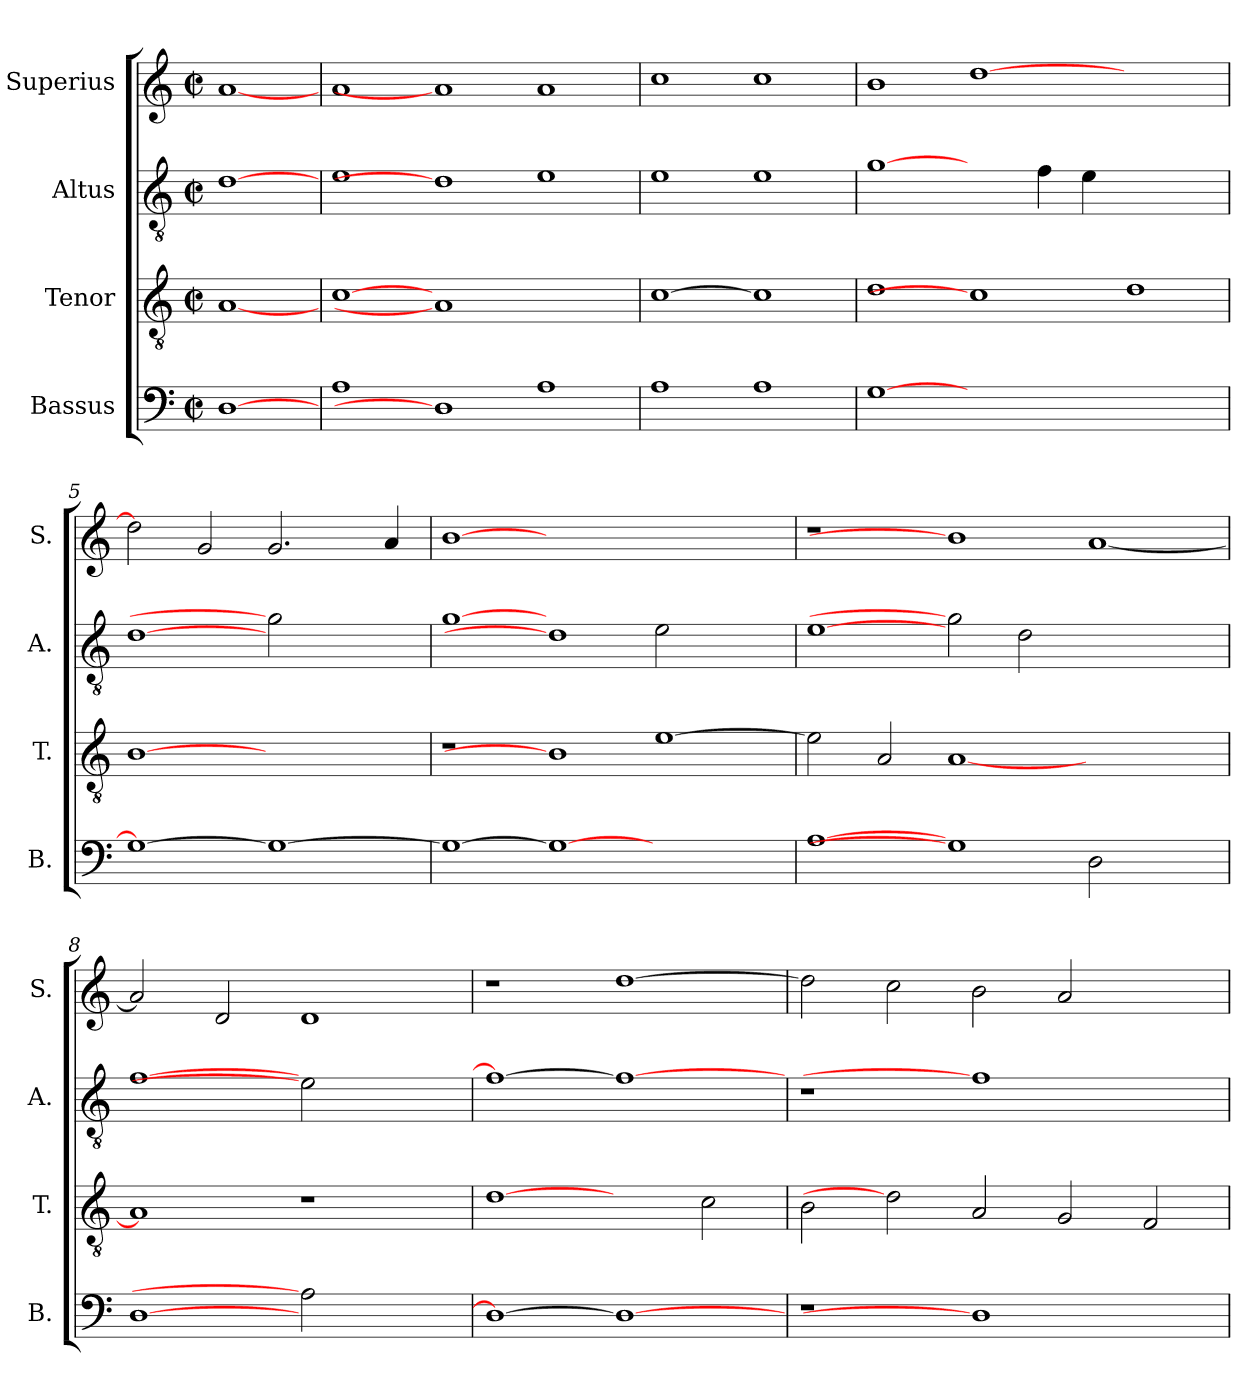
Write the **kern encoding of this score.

**kern	**kern	**kern	**kern
*part4	*part3	*part2	*part1
*staff4	*staff3	*staff2	*staff1
*I"Bassus	*I"Tenor	*I"Altus	*I"Superius
*I'B.	*I'T.	*I'A.	*I'S.
!!LO:PB:g=z
*clefF4	*clefGv2	*clefGv2	*clefG2
*	*ITrd7c12	*ITrd7c12	*
*k[]	*k[]	*k[]	*k[]
*C:	*C:	*C:	*C:
*M2/2	*M2/2	*M2/2	*M2/2
*met(c|)	*met(c|)	*met(c|)	*met(c|)
=1	=1	=1	=1
[1Di	[1AAi	[1Di	[1ai
=2	=2	=2	=2
1Ai	[1Ci	1Ei	1ai
1Di]	1AAi]	1Di]	1ai]
1Ai	1ryy	1Ei	1ai
=3	=3	=3	=3
1Ai	[1Ci	1Ei	1cci
1Ai	1Ci]	1Ei	1cci
=4	=4	=4	=4
[>1Gi	1Di	[1Gi	1bi
0ryy	1Ci]	2ryy	[>1ddi
.	.	4Fi\	.
.	.	4Ei\	.
.	1Di	1ryy	1ryy
=5	=5	=5	=5
1Gi_>	[1BBi	[1Di	2ddi\]
.	.	.	2gi/
1Gi_	1ryy	2Gi]	2.gi/
.	.	2ryy	.
.	.	.	4ai/
=6	=6	=6	=6
1Gi_>	1r	[1Gi	[1bi
1Gi_	1BBi]	1Di]	0ryy
1ryy	[>1Ei	2Ei\	.
.	.	2ryy	.
!!LO:LB:g=z
=7	=7	=7	=7
[1Ai	2Ei\]	[1Ei	1r
.	2AAi/	.	.
1Gi]	[<1AAi	2Gi]	1bi]
.	.	2Di\	.
2Di\	1ryy	1ryy	[<1ai
2ryy	.	.	.
=8	=8	=8	=8
[>1Di	1AAi]	[>1Fi	2ai/]
.	.	.	2di/
2Ai]	1r	2Ei]	1di
2ryy	.	2ryy	.
=9	=9	=9	=9
1Di_>	[1Di	1Fi_>	1r
1Di_	2ryy	1Fi_	[>1ddi
.	2Ci\	.	.
=10	=10	=10	=10
!LO:N:vis=1	!	!LO:N:vis=1	!
1r	2BBi\	1r	2ddi\]
.	2Di]	.	2cci\
1Di]	2AAi/	1Fi]	2bi\
.	2GGi/	.	2ai/
2ryy	2FFi/	2ryy	2ryy
=	=	=	=
*-	*-	*-	*-
